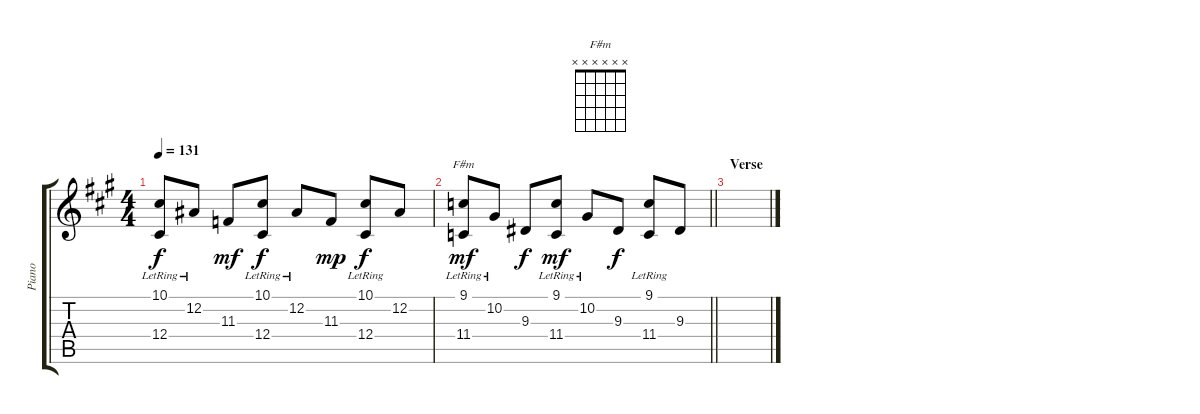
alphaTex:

\track ("Piano" "Piano") {instrument acousticgrandpiano}
\staff {score tabs}
\tuning (Eb4 Bb3 Gb3 Db3 Ab2 Eb2) {hide}
\chord ("F#m" x x x x x x)
\ts (4 4)
\tempo 131
\clef g2
\ks a
(10.1{lr} 12.4{lr}).8{dy f} 12.2{lr}.8 11.3.8{dy mf} (10.1{lr} 12.4{lr}).8{dy f} 12.2{lr}.8 11.3.8{dy mp} (10.1{lr} 12.4{lr}).8{dy f} 12.2.8 |
\barLineRight lightlight
(9.1{lr} 11.4{lr}).8{ch "F#m" dy mf} 10.2{lr}.8 9.3.8{dy f} (9.1{lr} 11.4{lr}).8{dy mf} 10.2{lr}.8 9.3.8{dy f} (9.1{lr} 11.4{lr}).8 9.3.8 |
\section ("" "Verse")
